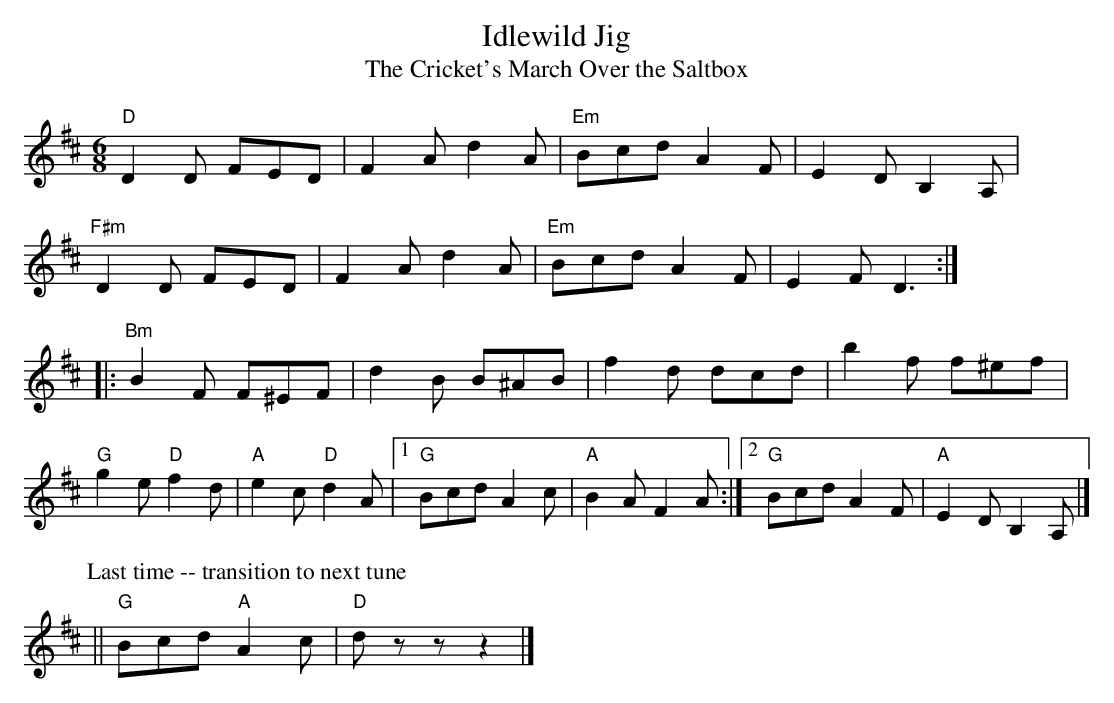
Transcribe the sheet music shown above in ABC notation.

X:1
T:Idlewild Jig
T: Cricket's March Over the Saltbox, The
M:6/8
K:D
"D" D2D FED | F2A d2 A | "Em" Bcd A2F | E2D B,2A, |
"F#m" D2D FED | F2A d2 A | "Em" Bcd A2F | E2F D3:|
|: "Bm"B2F F^EF | d2 B B^AB | f2 d dcd | b2f f^ef |
"G"g2e "D"f2d |"A"e2c "D"d2A |1"G"Bcd A2 c | "A"B2A F2A :|2"G"Bcd A2F | "A"E2D B,2A,|]
P:Last time -- transition to next tune
|| "G"Bcd "A"A2 c | "D"d zz z2 |]
